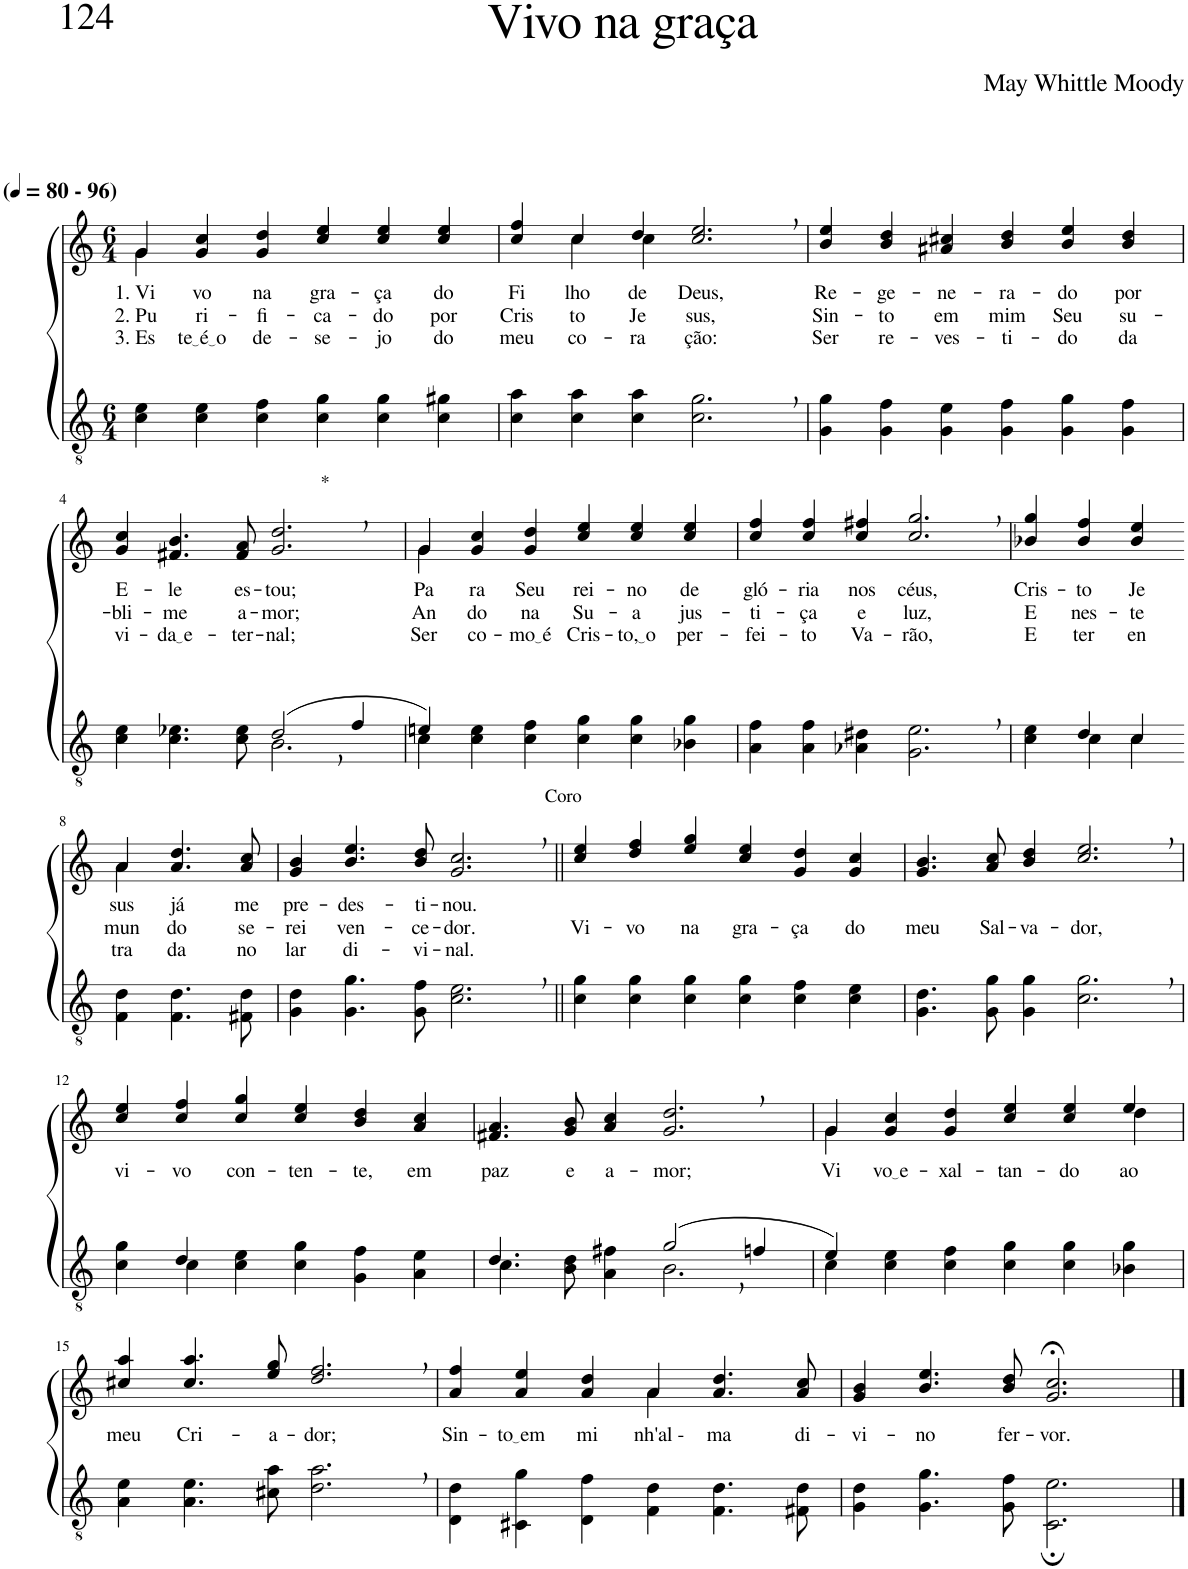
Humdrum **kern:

**kern	**kern	**text	**text	**text
*part2	*part1	*part1	*part1	*part1
*staff2	*staff1	*staff1	*staff1	*staff1
*I"Parte III e IV	*I"Parte I e II	*	*	*
*clefGv2	*clefG2	*	*	*
*Trd3c5	*Trd3c5	*	*	*
*k[]	*k[]	*	*	*
*M6/4	*M6/4	*	*	*
*MM80	*MM80	*	*	*
=1	=1	=1	=1	=1
*	*^	*	*	*
!	!LO:TX:a:B:t=(	!	!	!	!
!	!LO:TX:a:B:t=- 96)	!	!	!	!
!	!	!	!LO:LY:b	!LO:LY:b	!LO:LY:b
4c\ 4e\	4g/	4g\	1. Vi-	2. Pu-	3. Es-
!	!	!	!LO:LY:b	!LO:LY:b	!LO:LY:b
4c\ 4e\	4g/ 4cc/	1ryy	-vo	-ri-	te é o
!	!	!	!LO:LY:b	!LO:LY:b	!LO:LY:b
4c\ 4f\	4g/ 4dd/	.	na	-fi-	de-
!	!	!	!LO:LY:b	!LO:LY:b	!LO:LY:b
4c\ 4g\	4cc/ 4ee/	.	gra-	-ca-	-se-
!	!	!	!LO:LY:b	!LO:LY:b	!LO:LY:b
4c\ 4g\	4cc/ 4ee/	.	-ça	-do	-jo
!	!	!	!LO:LY:b	!LO:LY:b	!LO:LY:b
4c\ 4g#X\	4cc/ 4ee/	4ryy	do	por	do
=2	=2	=2	=2	=2	=2
!	!	!	!LO:LY:b	!LO:LY:b	!LO:LY:b
4c\ 4a\	4cc/ 4ff/	4ryy	Fi-	Cris-	meu
!	!	!	!LO:LY:b	!LO:LY:b	!LO:LY:b
4c\ 4a\	4cc/	4cc\	-lho	-to	co-
!	!	!	!LO:LY:b	!LO:LY:b	!LO:LY:b
4c\ 4a\	4dd/	4cc\	de	Je-	-ra-
!	!	!	!LO:LY:b	!LO:LY:b	!LO:LY:b
2.c\, 2.g\,	2.cc/, 2.ee/,	2.ryy	Deus,	-sus,	-ção:
=3	=3	=3	=3	=3	=3
!	!	!	!LO:LY:b	!LO:LY:b	!LO:LY:b
*	*v	*v	*	*	*
4G\ 4g\	4b/ 4ee/	Re-	Sin-	Ser
!	!	!LO:LY:b	!LO:LY:b	!LO:LY:b
4G\ 4f\	4b/ 4dd/	-ge-	-to	re-
!	!	!LO:LY:b	!LO:LY:b	!LO:LY:b
4G\ 4e\	4a#X/ 4cc#X/	-ne-	em	-ves-
!	!	!LO:LY:b	!LO:LY:b	!LO:LY:b
4G\ 4f\	4b/ 4dd/	-ra-	mim	-ti-
!	!	!LO:LY:b	!LO:LY:b	!LO:LY:b
4G\ 4g\	4b/ 4ee/	-do	Seu	-do
!	!	!LO:LY:b	!LO:LY:b	!LO:LY:b
4G\ 4f\	4b/ 4dd/	por	su-	da
!!LO:LB:g=z
=4	=4	=4	=4	=4
*^	*	*	*	*
!	!	!	!LO:LY:b	!LO:LY:b	!LO:LY:b
2.ryy	4c\ 4e\	4g/ 4cc/	E-	-bli-	vi-
!	!	!	!LO:LY:b	!LO:LY:b	!LO:LY:b
.	4.c\ 4.e-X\	4.f#X/ 4.b/	-le	-me	da e
!	!	!	!LO:LY:b	!LO:LY:b	!LO:LY:b
.	8c\ 8e-\	8f#/ 8a/	es-	a-	-ter-
!	!	!LO:TX:a:t=*	!	!	!
!	!	!	!LO:LY:b	!LO:LY:b	!LO:LY:b
(2d,/	2.B\	2.g/, 2.dd/,	-tou;	-mor;	-nal;
4f/	.	.	.	.	.
=5	=5	=5	=5	=5	=5
*	*	*^	*	*	*
!	!	!	!	!LO:LY:b	!LO:LY:b	!LO:LY:b
4en/)	4c\	4g/	4g\	Pa-	An-	Ser
!	!	!	!	!LO:LY:b	!LO:LY:b	!LO:LY:b
1ryy	4c\ 4e\	4g/ 4cc/	1ryy	-ra	-do	co-
!	!	!	!	!LO:LY:b	!LO:LY:b	!LO:LY:b
.	4c\ 4f\	4g/ 4dd/	.	Seu	na	mo é
!	!	!	!	!LO:LY:b	!LO:LY:b	!LO:LY:b
.	4c\ 4g\	4cc/ 4ee/	.	rei-	Su-	Cris-
!	!	!	!	!LO:LY:b	!LO:LY:b	!LO:LY:b
.	4c\ 4g\	4cc/ 4ee/	.	-no	-a	to, o
!	!	!	!	!LO:LY:b	!LO:LY:b	!LO:LY:b
4ryy	4B-X\ 4g\	4cc/ 4ee/	4ryy	de	jus-	per-
=6	=6	=6	=6	=6	=6	=6
!	!	!	!	!LO:LY:b	!LO:LY:b	!LO:LY:b
*v	*v	*	*	*	*	*
*	*v	*v	*	*	*
4A\ 4f\	4cc/ 4ff/	gló-	-ti-	-fei-
!	!	!LO:LY:b	!LO:LY:b	!LO:LY:b
4A\ 4f\	4cc/ 4ff/	-ria	-ça	-to
!	!	!LO:LY:b	!LO:LY:b	!LO:LY:b
4A-X\ 4d#X\	4cc/ 4ff#X/	nos	e	Va-
!	!	!LO:LY:b	!LO:LY:b	!LO:LY:b
2.G\, 2.e\,	2.cc/, 2.gg/,	céus,	luz,	-rão,
=7	=7	=7	=7	=7
*^	*	*	*	*
!	!	!	!LO:LY:b	!LO:LY:b	!LO:LY:b
4ryy	4c\ 4e\	4b-X/ 4gg/	Cris-	E	E
!	!	!	!LO:LY:b	!LO:LY:b	!LO:LY:b
4d/	4c\	4b-/ 4ff/	-to	nes-	ter
!	!	!	!LO:LY:b	!LO:LY:b	!LO:LY:b
4c/	4c\	4b-/ 4ee/	Je-	-te	en-
!!LO:LB:g=z
=8-	=8-	=8-	=8-	=8-	=8-
*	*	*^	*	*	*
!	!	!	!	!LO:LY:b	!LO:LY:b	!LO:LY:b
*v	*v	*	*	*	*	*
4F\ 4d\	4a/	4a\	-sus	mun-	-tra-
!	!	!	!LO:LY:b	!LO:LY:b	!LO:LY:b
4.F\ 4.d\	4.a/ 4.dd/	2ryy	já	-do	da
!	!	!	!LO:LY:b	!LO:LY:b	!LO:LY:b
8F#X\ 8d\	8a/ 8cc/	.	me	se-	no
*	*v	*v	*	*	*
=9	=9	=9	=9	=9
!	!	!LO:LY:b	!LO:LY:b	!LO:LY:b
4G\ 4d\	4g/ 4b/	pre-	-rei	lar
!	!	!LO:LY:b	!LO:LY:b	!LO:LY:b
4.G\ 4.g\	4.b/ 4.ee/	-des-	ven-	di-
!	!	!LO:LY:b	!LO:LY:b	!LO:LY:b
8G\ 8f\	8b/ 8dd/	-ti-	-ce-	-vi-
!	!LO:TX:a:t=Coro	!	!	!
!	!	!LO:LY:b	!LO:LY:b	!LO:LY:b
2.c\, 2.e\,	2.g/, 2.cc/,	-nou.	-dor.	-nal.
=10||	=10||	=10||	=10||	=10||
!	!	!	!LO:LY:b	!
4c\ 4g\	4cc/ 4ee/	.	Vi-	.
!	!	!	!LO:LY:b	!
4c\ 4g\	4dd/ 4ff/	.	-vo	.
!	!	!	!LO:LY:b	!
4c\ 4g\	4ee/ 4gg/	.	na	.
!	!	!	!LO:LY:b	!
4c\ 4g\	4cc/ 4ee/	.	gra-	.
!	!	!	!LO:LY:b	!
4c\ 4f\	4g/ 4dd/	.	-ça	.
!	!	!	!LO:LY:b	!
4c\ 4e\	4g/ 4cc/	.	do	.
=11	=11	=11	=11	=11
!	!	!	!LO:LY:b	!
4.G\ 4.d\	4.g/ 4.b/	.	meu	.
!	!	!	!LO:LY:b	!
8G\ 8g\	8a/ 8cc/	.	Sal-	.
!	!	!	!LO:LY:b	!
4G\ 4g\	4b/ 4dd/	.	-va-	.
!	!	!	!LO:LY:b	!
2.c\, 2.g\,	2.cc/, 2.ee/,	.	-dor,	.
!!LO:LB:g=z
=12	=12	=12	=12	=12
*^	*	*	*	*
!	!	!	!LO:LY:b	!	!
4ryy	4c\ 4g\	4cc/ 4ee/	vi-	.	.
!	!	!	!LO:LY:b	!	!
4d/	4c\	4cc/ 4ff/	-vo	.	.
!	!	!	!LO:LY:b	!	!
1ryy	4c\ 4e\	4cc/ 4gg/	con-	.	.
!	!	!	!LO:LY:b	!	!
.	4c\ 4g\	4cc/ 4ee/	-ten-	.	.
!	!	!	!LO:LY:b	!	!
.	4G\ 4f\	4b/ 4dd/	-te,	.	.
!	!	!	!LO:LY:b	!	!
.	4A\ 4e\	4a/ 4cc/	em	.	.
=13	=13	=13	=13	=13	=13
!	!	!	!LO:LY:b	!	!
4.d/	4.c\	4.f#X/ 4.a/	paz	.	.
!	!	!	!LO:LY:b	!	!
8ryy	8B\ 8d\	8g/ 8b/	e	.	.
!	!	!	!LO:LY:b	!	!
4ryy	4A\ 4f#X\	4a/ 4cc/	a-	.	.
!	!	!	!LO:LY:b	!	!
(2g,/	2.B\	2.g/, 2.dd/,	-mor;	.	.
4fn/	.	.	.	.	.
=14	=14	=14	=14	=14	=14
*	*	*^	*	*	*
!	!	!	!	!LO:LY:b	!	!
4e/)	4c\	4g/	4g\	Vi-	.	.
!	!	!	!	!LO:LY:b	!	!
1ryy	4c\ 4e\	4g/ 4cc/	1ryy	vo e	.	.
!	!	!	!	!LO:LY:b	!	!
.	4c\ 4f\	4g/ 4dd/	.	-xal-	.	.
!	!	!	!	!LO:LY:b	!	!
.	4c\ 4g\	4cc/ 4ee/	.	-tan-	.	.
!	!	!	!	!LO:LY:b	!	!
.	4c\ 4g\	4cc/ 4ee/	.	-do	.	.
!	!	!	!	!LO:LY:b	!	!
4ryy	4B-X\ 4g\	4ee/	4dd\	ao	.	.
!!LO:LB:g=z
=15	=15	=15	=15	=15	=15	=15
!	!	!	!	!LO:LY:b	!	!
*v	*v	*	*	*	*	*
*	*v	*v	*	*	*
4A\ 4e\	4cc#X/ 4aa/	meu	.	.
!	!	!LO:LY:b	!	!
4.A\ 4.e\	4.cc#/ 4.aa/	Cri-	.	.
!	!	!LO:LY:b	!	!
8c#X\ 8a\	8ee/ 8gg/	-a-	.	.
!	!	!LO:LY:b	!	!
2.d\, 2.a\,	2.dd/, 2.ff/,	-dor;	.	.
=16	=16	=16	=16	=16
!	!	!LO:LY:b	!	!
*	*^	*	*	*
4D\ 4d\	4a/ 4ff/	2.ryy	Sin-	.	.
!	!	!	!LO:LY:b	!	!
4C#X\ 4g\	4a/ 4ee/	.	to em	.	.
!	!	!	!LO:LY:b	!	!
4D\ 4f\	4a/ 4dd/	.	mi-	.	.
!	!	!	!LO:LY:b	!	!
4F\ 4d\	4a/	4a\	-nh'al -	.	.
!	!	!	!LO:LY:b	!	!
4.F\ 4.d\	4.a/ 4.dd/	2ryy	ma	.	.
!	!	!	!LO:LY:b	!	!
8F#X\ 8d\	8a/ 8cc/	.	di-	.	.
*	*v	*v	*	*	*
=17	=17	=17	=17	=17
!	!	!LO:LY:b	!	!
4G\ 4d\	4g/ 4b/	-vi-	.	.
!	!	!LO:LY:b	!	!
4.G\ 4.g\	4.b/ 4.ee/	-no	.	.
!	!	!LO:LY:b	!	!
8G\ 8f\	8b/ 8dd/	fer-	.	.
!	!	!LO:LY:b	!	!
2.C\; 2.e\;	2.g/;< 2.cc/;<	-vor.	.	.
==	==	==	==	==
*-	*-	*-	*-	*-
